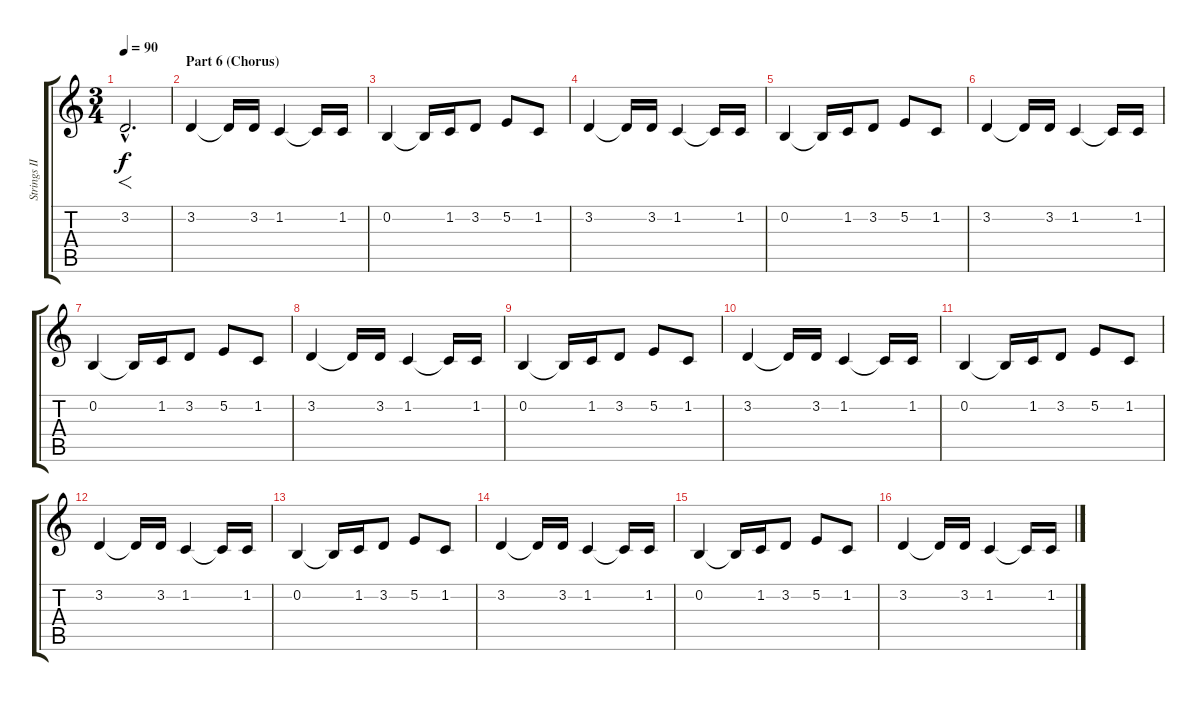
\track ("Strings II" "Strings II") {instrument stringensemble1}
\staff {score tabs}
\tuning (E4 B3 G3 D3 A2 E2) {hide}
\ts (3 4)
\tempo 90
\clef g2
\ks c
3.2{hac}.2{f d dy f} |
\section ("" "Part 6 (Chorus)")
3.2.4 3.2{t}.16 3.2.16 1.2.4 1.2{t}.16 1.2.16 |
0.2.4 0.2{t}.16 1.2.16 3.2.8 5.2.8 1.2.8 |
3.2.4 3.2{t}.16 3.2.16 1.2.4 1.2{t}.16 1.2.16 |
0.2.4 0.2{t}.16 1.2.16 3.2.8 5.2.8 1.2.8 |
3.2.4 3.2{t}.16 3.2.16 1.2.4 1.2{t}.16 1.2.16 |
0.2.4 0.2{t}.16 1.2.16 3.2.8 5.2.8 1.2.8 |
3.2.4 3.2{t}.16 3.2.16 1.2.4 1.2{t}.16 1.2.16 |
0.2.4 0.2{t}.16 1.2.16 3.2.8 5.2.8 1.2.8 |
3.2.4 3.2{t}.16 3.2.16 1.2.4 1.2{t}.16 1.2.16 |
0.2.4 0.2{t}.16 1.2.16 3.2.8 5.2.8 1.2.8 |
3.2.4 3.2{t}.16 3.2.16 1.2.4 1.2{t}.16 1.2.16 |
0.2.4 0.2{t}.16 1.2.16 3.2.8 5.2.8 1.2.8 |
3.2.4 3.2{t}.16 3.2.16 1.2.4 1.2{t}.16 1.2.16 |
0.2.4 0.2{t}.16 1.2.16 3.2.8 5.2.8 1.2.8 |
3.2.4 3.2{t}.16 3.2.16 1.2.4 1.2{t}.16 1.2.16
